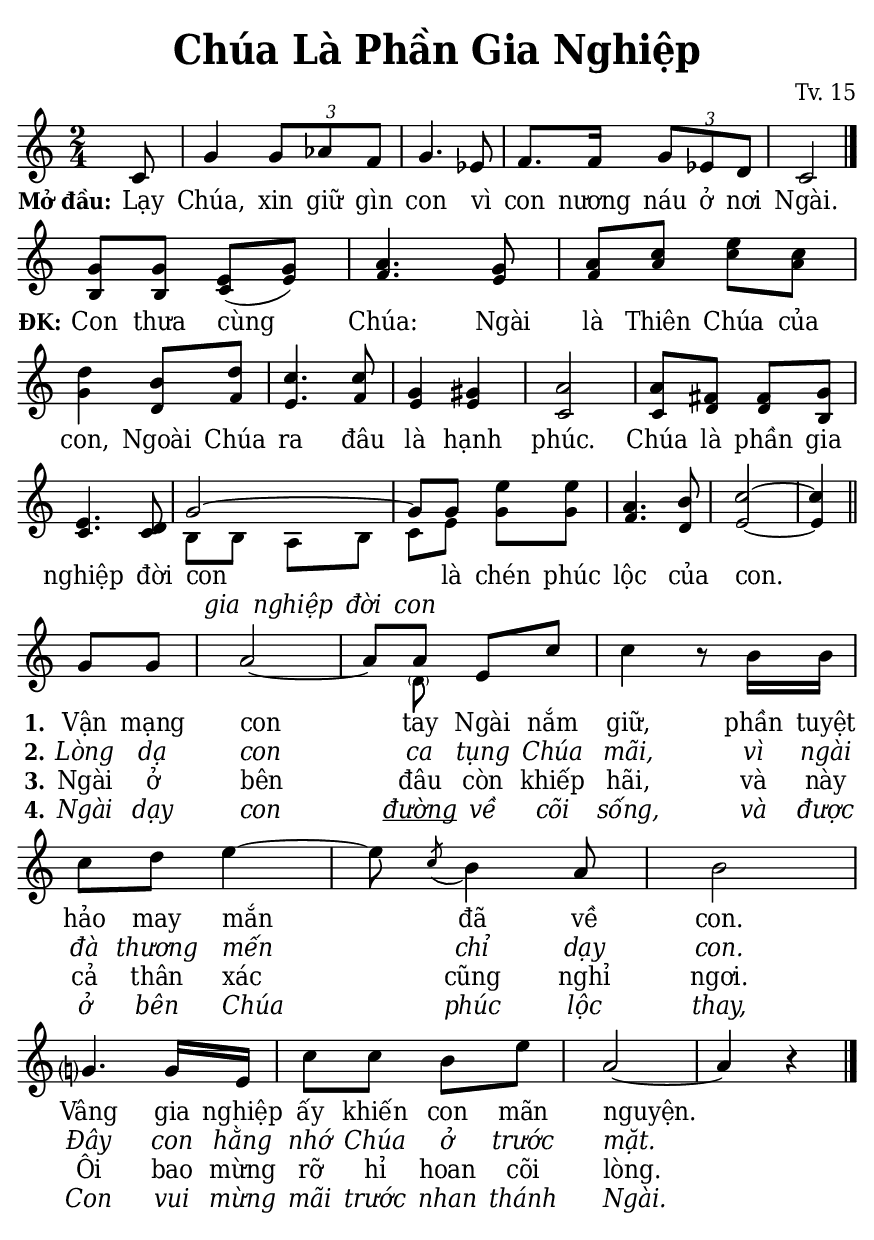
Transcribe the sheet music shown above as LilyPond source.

% Cài đặt chung\
\version "2.22.1"
\include "english.ly"

\header {
  title = \markup { \fontsize #1 "Chúa Là Phần Gia Nghiệp" }
  composer = "Tv. 15"
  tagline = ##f
}

% Nhạc phiên khúc
nhacPhienKhucSop = \relative c' {
  \partial 8 c8 |
  g'4 \tuplet 3/2 { g8 af f } |
  g4. ef8 |
  f8. f16 \tuplet 3/2 { g8 ef d } |
  c2 \bar "|." \break
  
  g'8 g e (g) |
  a4. g8 |
  a c e c |
  d4 b8 d |
  c4. c8 |
  g4 gs |
  a2 |
  a8 fs fs g |
  e4. d8 |
  g2 ~ |
  g8 g e' e |
  a,4. b8 |
  c2 ~ |
  c4 \bar "||" \break
  
  g8 g |
  a2 ~ |
  a8
  <<
    {
      \voiceOne
      a
    }
    \new Voice = "splitpart" {
      \voiceTwo
      \tweak font-size #-2
      \parenthesize
      d,
    }
  >>
  \oneVoice
  e c' |
  c4 r8 b16 b |
  c8 d e4 ~ |
  e8 \slashedGrace { c8 ( } b4) a8 |
  b2 |
  g!?4. g16 e |
  c'8 c b e |
  a,2 ~ |
  a4 r \bar "|."
}

nhacPhienKhucAlto = \relative c' {
  r8 |
  R2*4
  b8 b c (e) |
  f4. e8 |
  f a c a |
  g4 d8 f |
  e4. f8 |
  e4 e |
  c2 c8 d d b |
  c4. c8 |
  b
  \once \override NoteColumn.X-offset = 1.5 b
  a b |
  c [e] g g |
  f4. d8 |
  e2 ~ |
  e4
}

% Lời phiên khúc
loiPhienKhucSop = \lyrics {
  \set stanza = "Mở đầu:"
  Lạy Chúa, xin giữ gìn con vì con nương náu ở nơi Ngài.
  \set stanza = "ĐK:"
  Con thưa cùng Chúa:
  Ngài là Thiên Chúa của con,
  Ngoài Chúa ra đâu là hạnh phúc.
  Chúa là phần gia nghiệp đời con
  là chén phúc lộc của con.
  <<
    {
      \set stanza = "1."
      Vận mạng con tay Ngài nắm giữ,
      phần tuyệt hảo may mắn đã về con.
      Vâng gia nghiệp ấy khiến con mãn nguyện.
    }
    \new Lyrics {
	    \set associatedVoice = "beSop"
	    \set stanza = "2."
      \override Lyrics.LyricText.font-shape = #'italic
	    Lòng dạ con ca tụng Chúa mãi,
	    vì ngài đà thương mến chỉ dạy con.
	    Đây con hằng nhớ Chúa ở trước mặt.
    }
    \new Lyrics {
	    \set associatedVoice = "beSop"
	    \set stanza = "3."
	    Ngài ở bên đâu còn khiếp hãi,
	    và này cả thân xác cũng nghỉ ngơi.
	    Ôi bao mừng rỡ hỉ hoan cõi lòng.
    }
    \new Lyrics {
	    \set associatedVoice = "beSop"
	    \set stanza = "4."
      \override Lyrics.LyricText.font-shape = #'italic
	    Ngài dạy con
	    \markup { \italic \underline "đường" }
	    về cõi sống,
	    và được ở bên Chúa phúc lộc thay,
	    Con vui mừng mãi trước nhan thánh Ngài.
    }
  >>
}

loiPhienKhucAlto = \lyrics {
  \repeat unfold 24 { _ }
  \override Lyrics.LyricText.font-shape = #'italic
  gia nghiệp đời con
}

% Dàn trang
\paper {
  #(set-paper-size "a5")
  top-margin = 3\mm
  bottom-margin = 3\mm
  left-margin = 3\mm
  right-margin = 3\mm
  indent = #0
  #(define fonts
	 (make-pango-font-tree "Deja Vu Serif Condensed"
	 		       "Deja Vu Serif Condensed"
			       "Deja Vu Serif Condensed"
			       (/ 20 20)))
  print-page-number = ##f
  page-count = #1
}

TongNhip = {
  \key c \major \time 2/4
  \set Timing.beamExceptions = #'()
  \set Timing.baseMoment = #(ly:make-moment 1/4)
}

% Đổi kích thước nốt cho bè phụ
notBePhu =
#(define-music-function (font-size music) (number? ly:music?)
   (for-some-music
     (lambda (m)
       (if (music-is-of-type? m 'rhythmic-event)
           (begin
             (set! (ly:music-property m 'tweaks)
                   (cons `(font-size . ,font-size)
                         (ly:music-property m 'tweaks)))
             #t)
           #f))
     music)
   music)

\score {
  \new ChoirStaff <<
    \new Staff \with {
        \consists "Merge_rests_engraver"
        printPartCombineTexts = ##f
      }
      <<
      \new Voice \TongNhip \partCombine 
        \nhacPhienKhucSop
        \notBePhu -1 { \nhacPhienKhucAlto }
      \new NullVoice = beSop \nhacPhienKhucSop
      \new Lyrics \lyricsto beSop \loiPhienKhucSop
      \new NullVoice = beAlto \nhacPhienKhucAlto
      \new Lyrics \lyricsto beAlto \loiPhienKhucAlto
      >>
  >>
  \layout {
    \override Lyrics.LyricSpace.minimum-distance = #1.2
    \override Score.BarNumber.break-visibility = ##(#f #f #f)
    \override Score.SpacingSpanner.uniform-stretching = ##t
  } 
}
